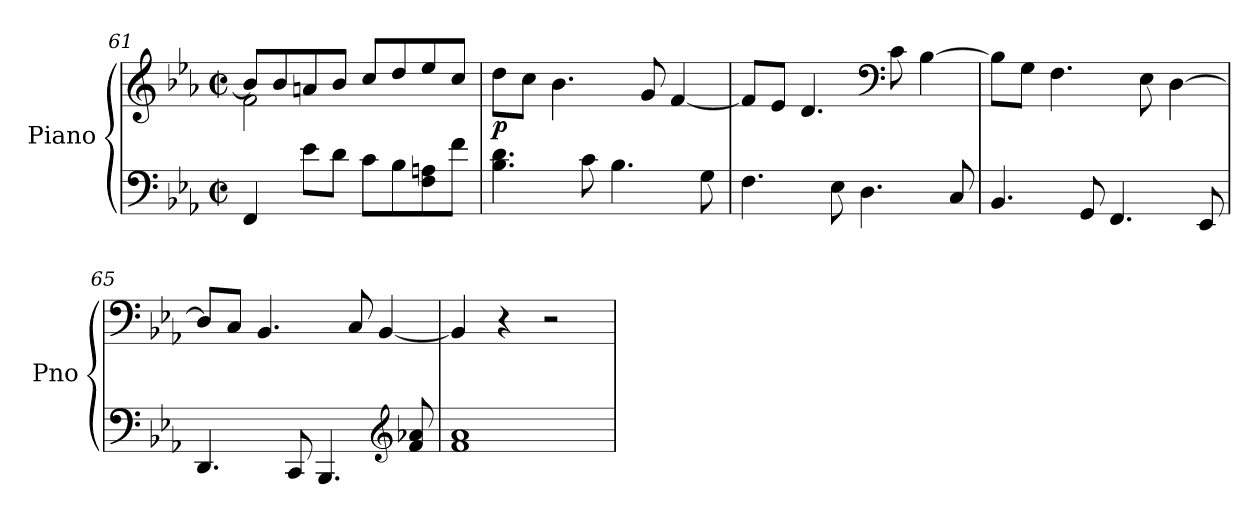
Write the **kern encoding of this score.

**kern	**kern	**dynam
*part1	*part1	*part1
*staff2	*staff1	*staff1/2
*I"Piano	*	*
*I'Pno	*	*
*clefF4	*clefG2	*
*k[b-e-a-]	*k[b-e-a-]	*
*E-:	*E-:	*
*M2/2	*M2/2	*
*met(c|)	*met(c|)	*
=61	=61	=61
*	*^	*
4FF/	8b-/L]	2f\	.
.	8b-/	.	.
8e-\L	8an/	.	.
8d\J	8b-/J	.	.
8c\L	8cc/L	2ryy	.
8B-\	8dd/	.	.
8F\ 8An\	8ee-/	.	.
8f\J	8cc/J	.	.
*	*v	*v	*
=62	=62	=62
!	!	!LO:DY:b
4.B-\ 4.d\	8dd\L	p
.	8cc\J	.
.	4.b-\	.
8c\	.	.
4.B-\	.	.
.	8g/	.
.	[4f/	.
8G\	.	.
=63	=63	=63
4.F\	8f/L]	.
.	8e-/J	.
.	4.d/	.
8E-\	.	.
4.D\	.	.
*	*clefF4	*
.	8c\	.
.	[4B-\	.
8C/	.	.
!!LO:LB:g=z
=64	=64	=64
4.BB-/	8B-\L]	.
.	8G\J	.
.	4.F\	.
8GG/	.	.
4.FF/	.	.
.	8E-\	.
.	[4D\	.
8EE-/	.	.
=65	=65	=65
4.DD/	8D/L]	.
.	8C/J	.
.	4.BB-/	.
8CC/	.	.
4.BBB-/	.	.
.	8C/	.
.	[4BB-/	.
*clefG2	*	*
8f/ 8a-X/	.	.
=66	=66	=66
1f 1a-	4BB-/]	.
.	4r	.
.	2r	.
=	=	=
*-	*-	*-
